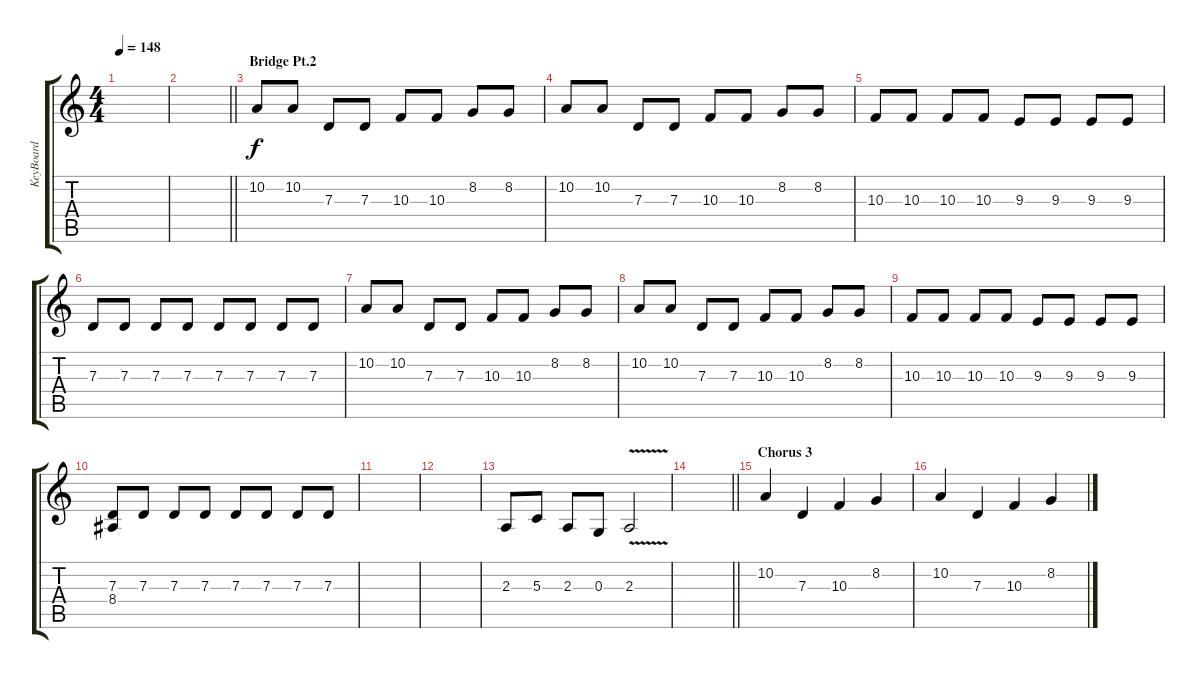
\track ("KeyBoard " "KeyBoard ") {instrument lead2sawtooth}
\staff {score tabs}
\tuning (E4 B3 G3 D3 A2 E2) {hide}
\ts (4 4)
\tempo 148
\clef g2
\ks c
|
\barLineRight lightlight
|
\section ("" "Bridge Pt.2")
10.2.8{dy f} 10.2.8 7.3.8 7.3.8 10.3.8 10.3.8 8.2.8 8.2.8 |
10.2.8 10.2.8 7.3.8 7.3.8 10.3.8 10.3.8 8.2.8 8.2.8 |
10.3.8 10.3.8 10.3.8 10.3.8 9.3.8 9.3.8 9.3.8 9.3.8 |
7.3.8 7.3.8 7.3.8 7.3.8 7.3.8 7.3.8 7.3.8 7.3.8 |
10.2.8 10.2.8 7.3.8 7.3.8 10.3.8 10.3.8 8.2.8 8.2.8 |
10.2.8 10.2.8 7.3.8 7.3.8 10.3.8 10.3.8 8.2.8 8.2.8 |
10.3.8 10.3.8 10.3.8 10.3.8 9.3.8 9.3.8 9.3.8 9.3.8 |
(7.3 8.4).8 7.3.8 7.3.8 7.3.8 7.3.8 7.3.8 7.3.8 7.3.8 |
|
|
2.3.8 5.3.8 2.3.8 0.3.8 2.3{v}.2 |
\barLineRight lightlight
|
\section ("" "Chorus 3")
10.2.4 7.3.4 10.3.4 8.2.4 |
10.2.4 7.3.4 10.3.4 8.2.4
